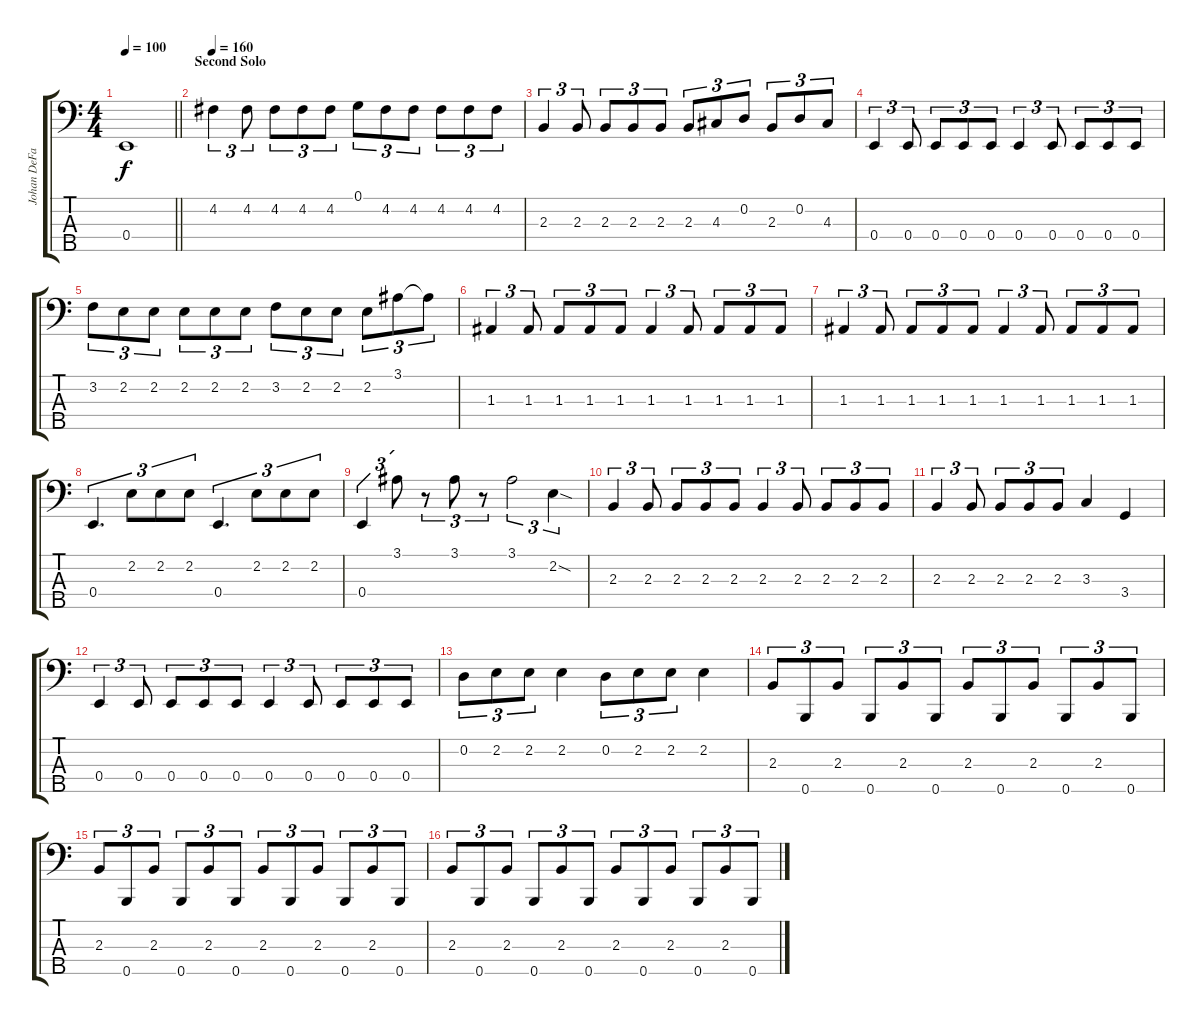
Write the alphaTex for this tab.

\track ("Johan DeFarfalla" "Johan DeFa") {instrument electricbassfinger}
\staff {score tabs}
\tuning (G2 D2 A1 E1 B0) {hide}
\ts (4 4)
\tempo 100
\clef f4
\barLineRight lightlight
\ks c
0.4{t}.1{dy f} |
\section ("" "Second Solo")
\tempo 160
4.2.4{tu (3 2)} 4.2.8{tu (3 2)} 4.2.8{tu (3 2)} 4.2.8{tu (3 2)} 4.2.8{tu (3 2)} 0.1.8{tu (3 2)} 4.2.8{tu (3 2)} 4.2.8{tu (3 2)} 4.2.8{tu (3 2)} 4.2.8{tu (3 2)} 4.2.8{tu (3 2)} |
2.3.4{tu (3 2)} 2.3.8{tu (3 2)} 2.3.8{tu (3 2)} 2.3.8{tu (3 2)} 2.3.8{tu (3 2)} 2.3.8{tu (3 2)} 4.3.8{tu (3 2)} 0.2.8{tu (3 2)} 2.3.8{tu (3 2)} 0.2.8{tu (3 2)} 4.3.8{tu (3 2)} |
0.4.4{tu (3 2)} 0.4.8{tu (3 2)} 0.4.8{tu (3 2)} 0.4.8{tu (3 2)} 0.4.8{tu (3 2)} 0.4.4{tu (3 2)} 0.4.8{tu (3 2)} 0.4.8{tu (3 2)} 0.4.8{tu (3 2)} 0.4.8{tu (3 2)} |
3.2.8{tu (3 2)} 2.2.8{tu (3 2)} 2.2.8{tu (3 2)} 2.2.8{tu (3 2)} 2.2.8{tu (3 2)} 2.2.8{tu (3 2)} 3.2.8{tu (3 2)} 2.2.8{tu (3 2)} 2.2.8{tu (3 2)} 2.2.8{tu (3 2)} 3.1.8{tu (3 2)} 3.1{t}.8{tu (3 2)} |
1.3.4{tu (3 2)} 1.3.8{tu (3 2)} 1.3.8{tu (3 2)} 1.3.8{tu (3 2)} 1.3.8{tu (3 2)} 1.3.4{tu (3 2)} 1.3.8{tu (3 2)} 1.3.8{tu (3 2)} 1.3.8{tu (3 2)} 1.3.8{tu (3 2)} |
1.3.4{tu (3 2)} 1.3.8{tu (3 2)} 1.3.8{tu (3 2)} 1.3.8{tu (3 2)} 1.3.8{tu (3 2)} 1.3.4{tu (3 2)} 1.3.8{tu (3 2)} 1.3.8{tu (3 2)} 1.3.8{tu (3 2)} 1.3.8{tu (3 2)} |
0.4.4{d tu (3 2)} 2.2.8{tu (3 2)} 2.2.8{tu (3 2)} 2.2.8{tu (3 2)} 0.4.4{d tu (3 2)} 2.2.8{tu (3 2)} 2.2.8{tu (3 2)} 2.2.8{tu (3 2)} |
0.4.4{tu (3 2)} 3.1.8{tu (3 2)} r.8{tu (3 2)} 3.1.8{tu (3 2)} r.8{tu (3 2)} 3.1.2{tu (3 2)} 2.2{sod}.4{tu (3 2)} |
2.3.4{tu (3 2)} 2.3.8{tu (3 2)} 2.3.8{tu (3 2)} 2.3.8{tu (3 2)} 2.3.8{tu (3 2)} 2.3.4{tu (3 2)} 2.3.8{tu (3 2)} 2.3.8{tu (3 2)} 2.3.8{tu (3 2)} 2.3.8{tu (3 2)} |
2.3.4{tu (3 2)} 2.3.8{tu (3 2)} 2.3.8{tu (3 2)} 2.3.8{tu (3 2)} 2.3.8{tu (3 2)} 3.3.4 3.4.4 |
0.4.4{tu (3 2)} 0.4.8{tu (3 2)} 0.4.8{tu (3 2)} 0.4.8{tu (3 2)} 0.4.8{tu (3 2)} 0.4.4{tu (3 2)} 0.4.8{tu (3 2)} 0.4.8{tu (3 2)} 0.4.8{tu (3 2)} 0.4.8{tu (3 2)} |
0.2.8{tu (3 2)} 2.2.8{tu (3 2)} 2.2.8{tu (3 2)} 2.2.4 0.2.8{tu (3 2)} 2.2.8{tu (3 2)} 2.2.8{tu (3 2)} 2.2.4 |
2.3.8{tu (3 2) volume 10} 0.5.8{tu (3 2)} 2.3.8{tu (3 2)} 0.5.8{tu (3 2)} 2.3.8{tu (3 2)} 0.5.8{tu (3 2)} 2.3.8{tu (3 2)} 0.5.8{tu (3 2)} 2.3.8{tu (3 2)} 0.5.8{tu (3 2)} 2.3.8{tu (3 2)} 0.5.8{tu (3 2)} |
2.3.8{tu (3 2) volume 10} 0.5.8{tu (3 2)} 2.3.8{tu (3 2)} 0.5.8{tu (3 2)} 2.3.8{tu (3 2)} 0.5.8{tu (3 2)} 2.3.8{tu (3 2)} 0.5.8{tu (3 2)} 2.3.8{tu (3 2)} 0.5.8{tu (3 2)} 2.3.8{tu (3 2)} 0.5.8{tu (3 2)} |
2.3.8{tu (3 2) volume 10} 0.5.8{tu (3 2)} 2.3.8{tu (3 2)} 0.5.8{tu (3 2)} 2.3.8{tu (3 2)} 0.5.8{tu (3 2)} 2.3.8{tu (3 2)} 0.5.8{tu (3 2)} 2.3.8{tu (3 2)} 0.5.8{tu (3 2)} 2.3.8{tu (3 2)} 0.5.8{tu (3 2)}
